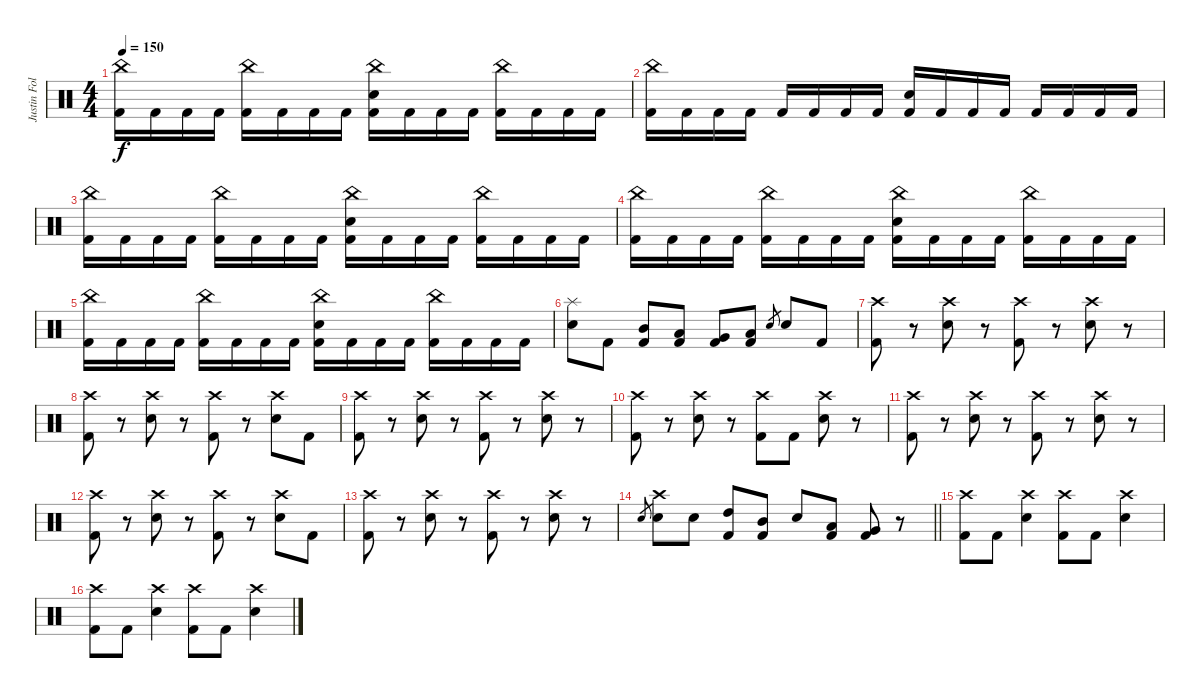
\track ("Justin Foley" "Justin Fol") {instrument percussion}
\staff {score}
\articulation defaults
\ts (4 4)
\tempo 150
\clef neutral
\ks c
("China (hit)" "Kick (hit) 2").16{dy f} "Kick (hit) 2".16 "Kick (hit) 2".16 "Kick (hit) 2".16 ("China (hit)" "Kick (hit) 2").16 "Kick (hit) 2".16 "Kick (hit) 2".16 "Kick (hit) 2".16 ("China (hit)" "Snare (hit) 2" "Kick (hit) 2").16 "Kick (hit) 2".16 "Kick (hit) 2".16 "Kick (hit) 2".16 ("China (hit)" "Kick (hit) 2").16 "Kick (hit) 2".16 "Kick (hit) 2".16 "Kick (hit) 2".16 |
("China (hit)" "Kick (hit) 2").16 "Kick (hit) 2".16 "Kick (hit) 2".16 "Kick (hit) 2".16 "Kick (hit) 2".16 "Kick (hit) 2".16 "Kick (hit) 2".16 "Kick (hit) 2".16 ("Snare (hit) 2" "Kick (hit) 2").16 "Kick (hit) 2".16 "Kick (hit) 2".16 "Kick (hit) 2".16 "Kick (hit) 2".16 "Kick (hit) 2".16 "Kick (hit) 2".16 "Kick (hit) 2".16 |
("China (hit)" "Kick (hit) 2").16 "Kick (hit) 2".16 "Kick (hit) 2".16 "Kick (hit) 2".16 ("China (hit)" "Kick (hit) 2").16 "Kick (hit) 2".16 "Kick (hit) 2".16 "Kick (hit) 2".16 ("China (hit)" "Snare (hit) 2" "Kick (hit) 2").16 "Kick (hit) 2".16 "Kick (hit) 2".16 "Kick (hit) 2".16 ("China (hit)" "Kick (hit) 2").16 "Kick (hit) 2".16 "Kick (hit) 2".16 "Kick (hit) 2".16 |
("China (hit)" "Kick (hit) 2").16 "Kick (hit) 2".16 "Kick (hit) 2".16 "Kick (hit) 2".16 ("China (hit)" "Kick (hit) 2").16 "Kick (hit) 2".16 "Kick (hit) 2".16 "Kick (hit) 2".16 ("China (hit)" "Snare (hit) 2" "Kick (hit) 2").16 "Kick (hit) 2".16 "Kick (hit) 2".16 "Kick (hit) 2".16 ("China (hit)" "Kick (hit) 2").16 "Kick (hit) 2".16 "Kick (hit) 2".16 "Kick (hit) 2".16 |
("China (hit)" "Kick (hit) 2").16 "Kick (hit) 2".16 "Kick (hit) 2".16 "Kick (hit) 2".16 ("China (hit)" "Kick (hit) 2").16 "Kick (hit) 2".16 "Kick (hit) 2".16 "Kick (hit) 2".16 ("China (hit)" "Snare (hit) 2" "Kick (hit) 2").16 "Kick (hit) 2".16 "Kick (hit) 2".16 "Kick (hit) 2".16 ("China (hit)" "Kick (hit) 2").16 "Kick (hit) 2".16 "Kick (hit) 2".16 "Kick (hit) 2".16 |
("Splash (hit)" "Snare (hit) 2").8 "Kick (hit) 2".8 ("Mid Tom (hit)" "Kick (hit) 2").8 ("Low Tom (hit)" "Kick (hit) 2").8 ("Very Low Tom (hit)" "Kick (hit) 2").8 ("Low Floor Tom (hit)" "Kick (hit) 2").8 "Snare (hit) 2".8{gr} "Snare (hit) 2".8 "Kick (hit) 2".8 |
("Crash high (hit)" "Kick (hit) 2").8 r.8 ("Crash high (hit)" "Snare (hit) 2").8 r.8 ("Crash high (hit)" "Kick (hit) 2").8 r.8 ("Crash high (hit)" "Snare (hit) 2").8 r.8 |
("Crash high (hit)" "Kick (hit) 2").8 r.8 ("Crash high (hit)" "Snare (hit) 2").8 r.8 ("Crash high (hit)" "Kick (hit) 2").8 r.8 ("Crash high (hit)" "Snare (hit) 2").8 "Kick (hit) 2".8 |
("Crash high (hit)" "Kick (hit) 2").8 r.8 ("Crash high (hit)" "Snare (hit) 2").8 r.8 ("Crash high (hit)" "Kick (hit) 2").8 r.8 ("Crash high (hit)" "Snare (hit) 2").8 r.8 |
("Crash high (hit)" "Kick (hit) 2").8 r.8 ("Crash high (hit)" "Snare (hit) 2").8 r.8 ("Crash high (hit)" "Kick (hit) 2").8 "Kick (hit) 2".8 ("Crash high (hit)" "Snare (hit) 2").8 r.8 |
("Crash high (hit)" "Kick (hit) 2").8 r.8 ("Crash high (hit)" "Snare (hit) 2").8 r.8 ("Crash high (hit)" "Kick (hit) 2").8 r.8 ("Crash high (hit)" "Snare (hit) 2").8 r.8 |
("Crash high (hit)" "Kick (hit) 2").8 r.8 ("Crash high (hit)" "Snare (hit) 2").8 r.8 ("Crash high (hit)" "Kick (hit) 2").8 r.8 ("Crash high (hit)" "Snare (hit) 2").8 "Kick (hit) 2".8 |
("Crash high (hit)" "Kick (hit) 2").8 r.8 ("Crash high (hit)" "Snare (hit) 2").8 r.8 ("Crash high (hit)" "Kick (hit) 2").8 r.8 ("Crash high (hit)" "Snare (hit) 2").8 r.8 |
\barLineRight lightlight "Snare (hit) 2".8{gr}
("Crash high (hit)" "Snare (hit) 2").8 "Snare (hit) 2".8 ("High Tom (hit)" "Kick (hit) 2").8 ("Mid Tom (hit)" "Kick (hit) 2").8 "Snare (hit) 2".8 ("Low Tom (hit)" "Kick (hit) 2").8 ("Very Low Tom (hit)" "Kick (hit) 2").8 r.8 |
("Crash high (hit)" "Kick (hit) 2").8 "Kick (hit) 2".8 ("Crash high (hit)" "Snare (hit) 2").4 ("Crash high (hit)" "Kick (hit) 2").8 "Kick (hit) 2".8 ("Crash high (hit)" "Snare (hit) 2").4 |
("Crash high (hit)" "Kick (hit) 2").8 "Kick (hit) 2".8 ("Crash high (hit)" "Snare (hit) 2").4 ("Crash high (hit)" "Kick (hit) 2").8 "Kick (hit) 2".8 ("Crash high (hit)" "Snare (hit) 2").4
